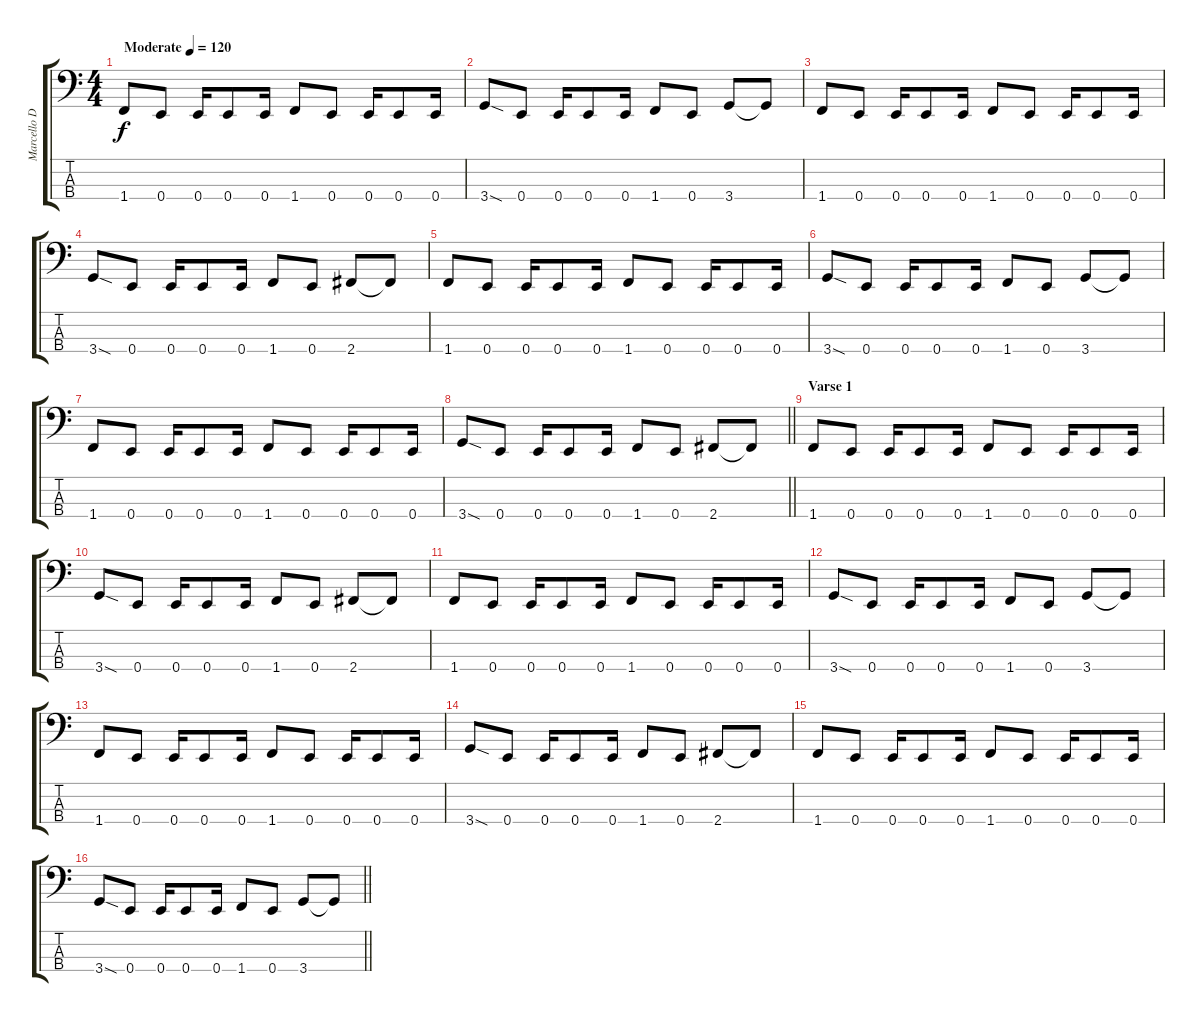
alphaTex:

\track ("Marcello D Rapp" "Marcello D") {instrument synthbass1}
\staff {score tabs}
\tuning (G2 D2 A1 E1) {hide}
\ts (4 4)
\tempo (120 "Moderate")
\clef f4
\ks c
1.4.8{dy f instrument synthbass1} 0.4.8 0.4.16 0.4.8 0.4.16 1.4.8 0.4.8 0.4.16 0.4.8 0.4.16 |
3.4{sod}.8 0.4.8 0.4.16 0.4.8 0.4.16 1.4.8 0.4.8 3.4.8 3.4{t}.8 |
1.4.8 0.4.8 0.4.16 0.4.8 0.4.16 1.4.8 0.4.8 0.4.16 0.4.8 0.4.16 |
3.4{sod}.8 0.4.8 0.4.16 0.4.8 0.4.16 1.4.8 0.4.8 2.4.8 2.4{t}.8 |
1.4.8 0.4.8 0.4.16 0.4.8 0.4.16 1.4.8 0.4.8 0.4.16 0.4.8 0.4.16 |
3.4{sod}.8 0.4.8 0.4.16 0.4.8 0.4.16 1.4.8 0.4.8 3.4.8 3.4{t}.8 |
1.4.8 0.4.8 0.4.16 0.4.8 0.4.16 1.4.8 0.4.8 0.4.16 0.4.8 0.4.16 |
\barLineRight lightlight
3.4{sod}.8 0.4.8 0.4.16 0.4.8 0.4.16 1.4.8 0.4.8 2.4.8 2.4{t}.8 |
\section ("" "Varse 1")
1.4.8 0.4.8 0.4.16 0.4.8 0.4.16 1.4.8 0.4.8 0.4.16 0.4.8 0.4.16 |
3.4{sod}.8 0.4.8 0.4.16 0.4.8 0.4.16 1.4.8 0.4.8 2.4.8 2.4{t}.8 |
1.4.8 0.4.8 0.4.16 0.4.8 0.4.16 1.4.8 0.4.8 0.4.16 0.4.8 0.4.16 |
3.4{sod}.8 0.4.8 0.4.16 0.4.8 0.4.16 1.4.8 0.4.8 3.4.8 3.4{t}.8 |
1.4.8 0.4.8 0.4.16 0.4.8 0.4.16 1.4.8 0.4.8 0.4.16 0.4.8 0.4.16 |
3.4{sod}.8 0.4.8 0.4.16 0.4.8 0.4.16 1.4.8 0.4.8 2.4.8 2.4{t}.8 |
1.4.8 0.4.8 0.4.16 0.4.8 0.4.16 1.4.8 0.4.8 0.4.16 0.4.8 0.4.16 |
\barLineRight lightlight
3.4{sod}.8 0.4.8 0.4.16 0.4.8 0.4.16 1.4.8 0.4.8 3.4.8 3.4{t}.8
